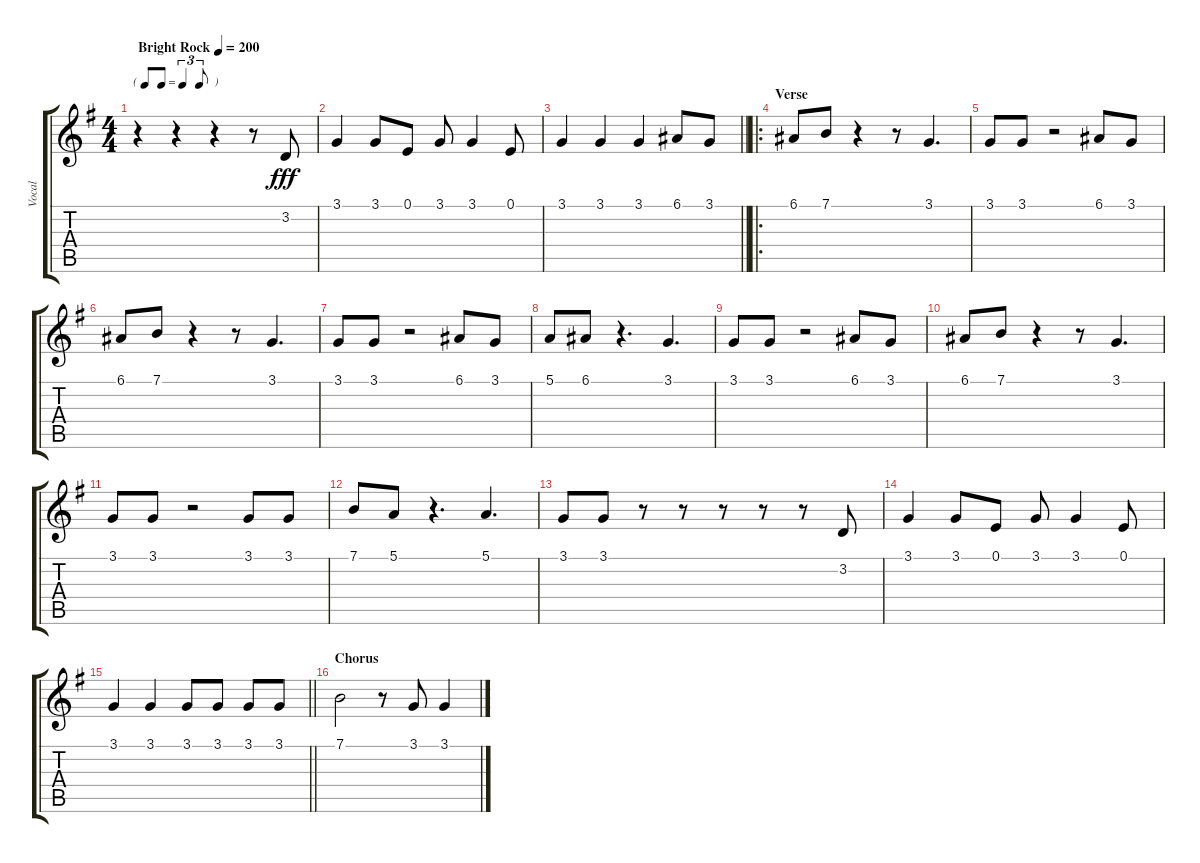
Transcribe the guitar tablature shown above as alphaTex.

\track ("Vocal" "Vocal") {instrument tenorsax}
\staff {score tabs}
\tuning (E4 B3 G3 D3 A2 E2) {hide}
\ts (4 4)
\tf triplet8th
\tempo (200 "Bright Rock")
\clef g2
\ks g
r.4{dy fff instrument tenorsax} r.4 r.4 r.8 3.2.8 |
3.1.4 3.1.8 0.1.8 3.1.8 3.1.4 0.1.8 |
\barLineRight lightlight
3.1.4 3.1.4 3.1.4 6.1.8 3.1.8 |
\ro
\section ("" "Verse")
6.1.8 7.1.8 r.4 r.8 3.1.4{d} |
3.1.8 3.1.8 r.2 6.1.8 3.1.8 |
6.1.8 7.1.8 r.4 r.8 3.1.4{d} |
3.1.8 3.1.8 r.2 6.1.8 3.1.8 |
5.1.8 6.1.8 r.4{d} 3.1.4{d} |
3.1.8 3.1.8 r.2 6.1.8 3.1.8 |
6.1.8 7.1.8 r.4 r.8 3.1.4{d} |
3.1.8 3.1.8 r.2 3.1.8 3.1.8 |
7.1.8 5.1.8 r.4{d} 5.1.4{d} |
3.1.8 3.1.8 r.8 r.8 r.8 r.8 r.8 3.2.8 |
3.1.4 3.1.8 0.1.8 3.1.8 3.1.4 0.1.8 |
\barLineRight lightlight
3.1.4 3.1.4 3.1.8 3.1.8 3.1.8 3.1.8 |
\section ("" "Chorus")
7.1.2 r.8 3.1.8 3.1.4
